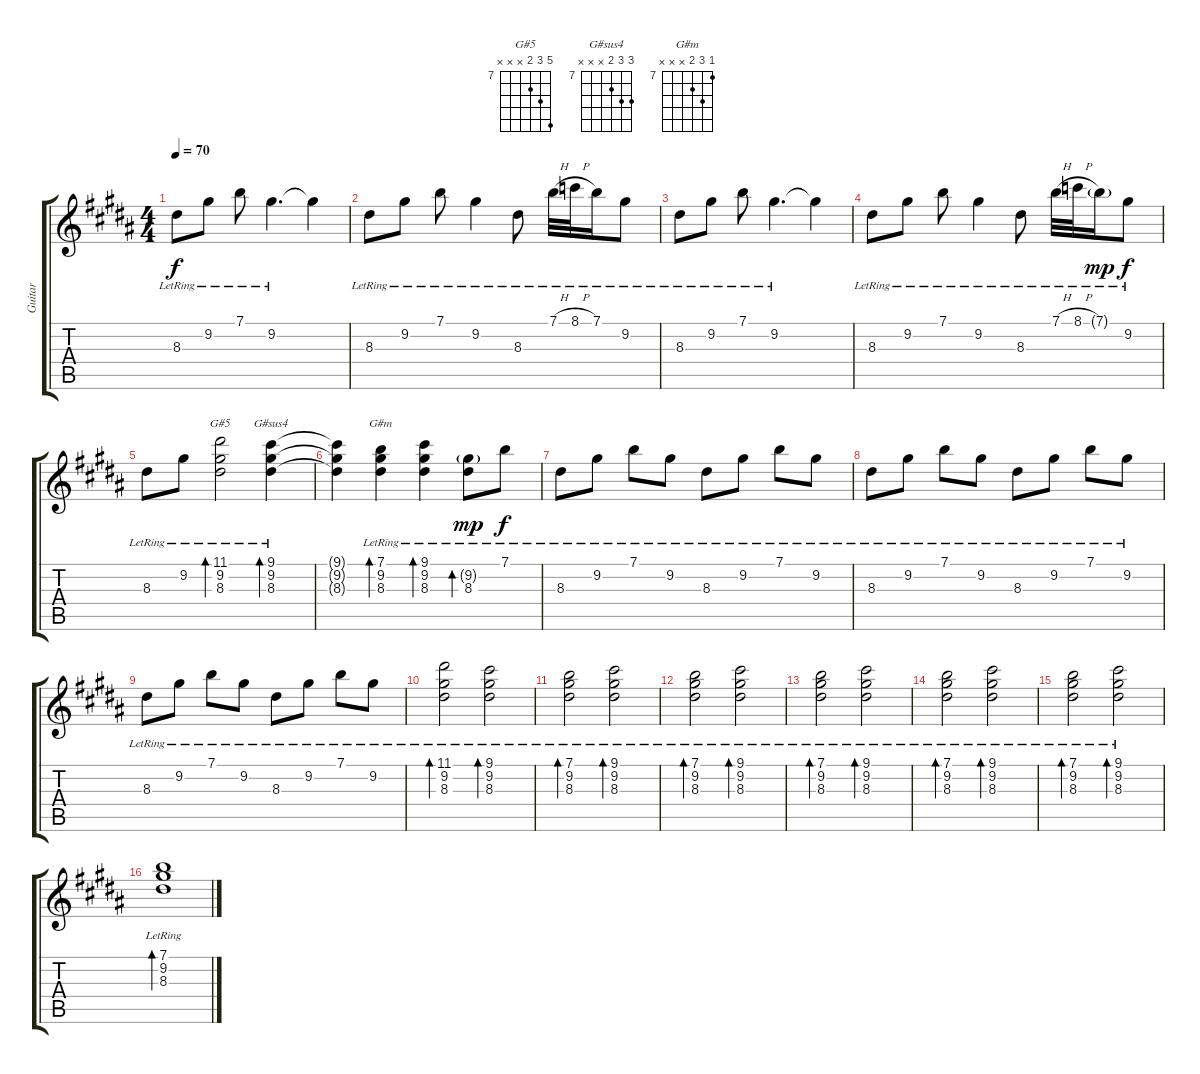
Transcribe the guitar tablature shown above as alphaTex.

\track ("Guitar" "Guitar") {instrument acousticguitarsteel}
\staff {score tabs}
\tuning (E4 B3 G3 D3 A2 E2) {hide}
\chord ("G#5" 11 9 8 x x x) {firstfret 7}
\chord ("G#sus4" 9 9 8 x x x) {firstfret 7}
\chord ("G#m" 7 9 8 x x x) {firstfret 7}
\ts (4 4)
\tempo 70
\clef g2
\ks g#minor
8.3{lr}.8{dy f} 9.2{lr}.8 7.1{lr}.8 9.2{lr}.4{d} 9.2{t}.4 |
8.3{lr}.8 9.2{lr}.8 7.1{lr}.8 9.2{lr}.4 8.3{lr}.8 7.1{h lr}.32 8.1{h lr}.32 7.1{lr}.16 9.2{lr}.8 |
8.3{lr}.8 9.2{lr}.8 7.1{lr}.8 9.2{lr}.4{d} 9.2{t}.4 |
8.3{lr}.8 9.2{lr}.8 7.1{lr}.8 9.2{lr}.4 8.3{lr}.8 7.1{h lr}.32 8.1{h lr}.32 7.1{g lr}.16{dy mp} 9.2{lr}.8{dy f} |
8.3{lr}.8 9.2{lr}.8 (11.1{lr} 9.2{lr} 8.3{lr}).2{bd 60 ch "G#5"} (9.1{lr} 9.2{lr} 8.3{lr}).4{bd 60 ch "G#sus4"} |
(9.1{t} 9.2{t} 8.3{t}).4 (7.1{lr} 9.2{lr} 8.3{lr}).4{bd 60 ch "G#m"} (9.1{lr} 9.2{lr} 8.3{lr}).4{bd 60} (9.2{g lr} 8.3{lr}).8{bd 60 dy mp} 7.1{lr}.8{dy f} |
8.3{lr}.8 9.2{lr}.8 7.1{lr}.8 9.2{lr}.8 8.3{lr}.8 9.2{lr}.8 7.1{lr}.8 9.2{lr}.8 |
8.3{lr}.8 9.2{lr}.8 7.1{lr}.8 9.2{lr}.8 8.3{lr}.8 9.2{lr}.8 7.1{lr}.8 9.2{lr}.8 |
8.3{lr}.8 9.2{lr}.8 7.1{lr}.8 9.2{lr}.8 8.3{lr}.8 9.2{lr}.8 7.1{lr}.8 9.2{lr}.8 |
(11.1{lr} 9.2{lr} 8.3{lr}).2{bd 60} (9.1{lr} 9.2{lr} 8.3{lr}).2{bd 60} |
(7.1{lr} 9.2{lr} 8.3{lr}).2{bd 60} (9.1{lr} 9.2{lr} 8.3{lr}).2{bd 60} |
(7.1{lr} 9.2{lr} 8.3{lr}).2{bd 60} (9.1{lr} 9.2{lr} 8.3{lr}).2{bd 60} |
(7.1{lr} 9.2{lr} 8.3{lr}).2{bd 60} (9.1{lr} 9.2{lr} 8.3{lr}).2{bd 60} |
(7.1{lr} 9.2{lr} 8.3{lr}).2{bd 120} (9.1{lr} 9.2{lr} 8.3{lr}).2{bd 120} |
(7.1{lr} 9.2{lr} 8.3{lr}).2{bd 120} (9.1{lr} 9.2{lr} 8.3{lr}).2{bd 120} |
(7.1{lr} 9.2{lr} 8.3{lr}).1{bd 240}
